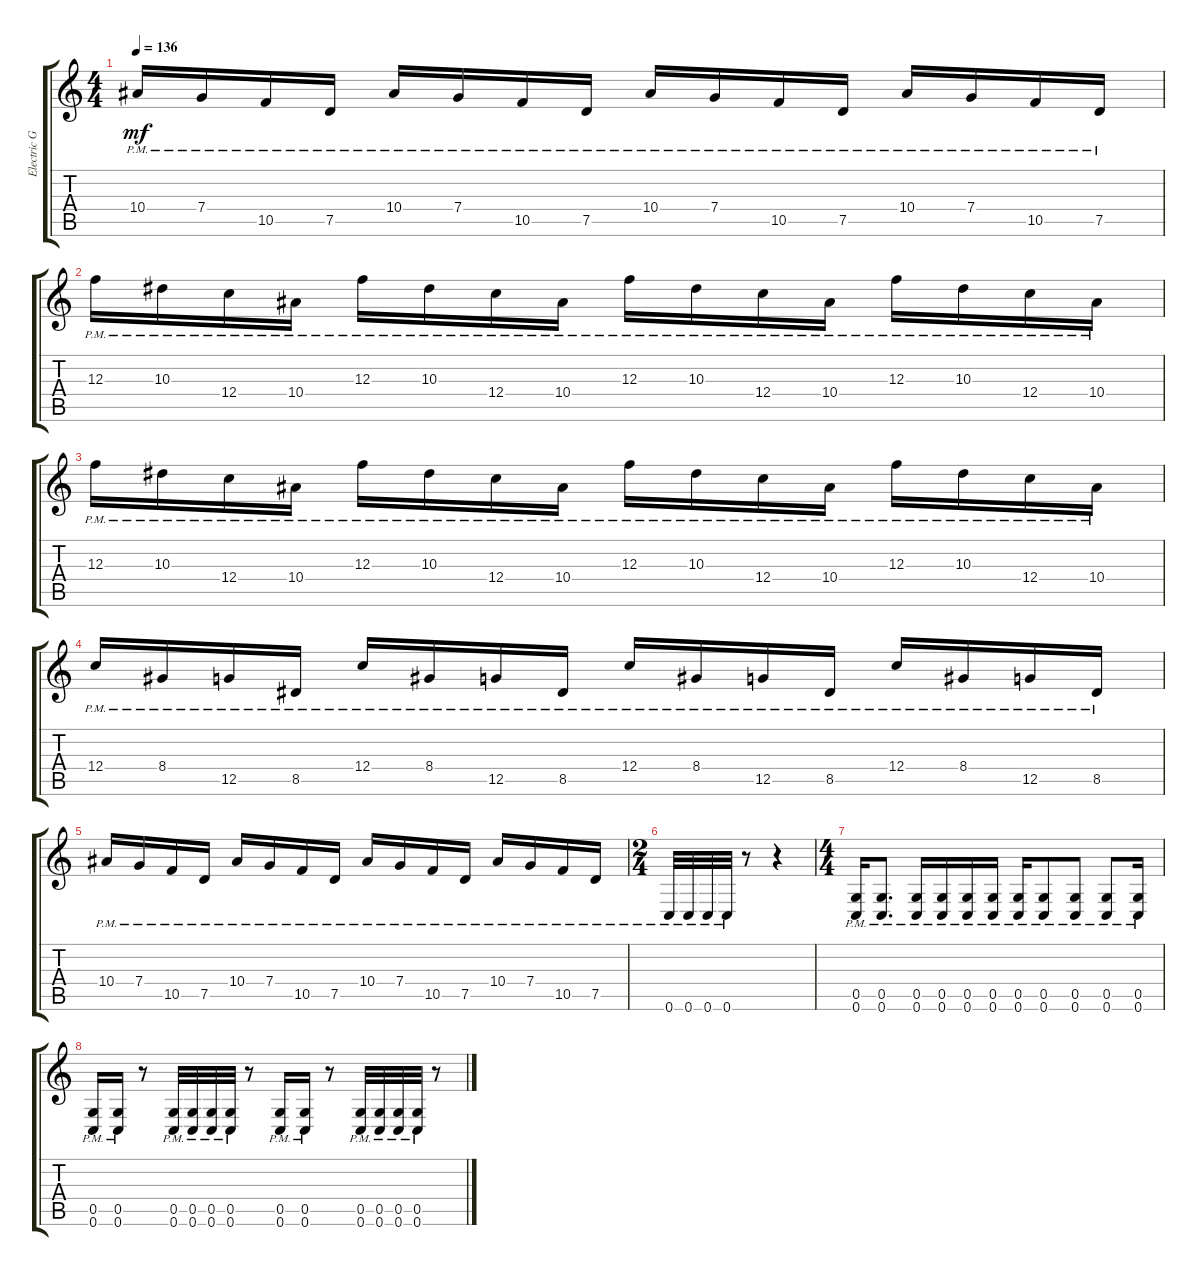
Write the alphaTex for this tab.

\track ("Electric Guitar" "Electric G") {instrument distortionguitar}
\staff {score tabs}
\tuning (D4 A3 F3 C3 G2 C2) {hide}
\ts (4 4)
\tempo 136
\clef g2
\ks c
10.4{pm}.16{dy mf} 7.4{pm}.16 10.5{pm}.16 7.5{pm}.16 10.4{pm}.16 7.4{pm}.16 10.5{pm}.16 7.5{pm}.16 10.4{pm}.16 7.4{pm}.16 10.5{pm}.16 7.5{pm}.16 10.4{pm}.16 7.4{pm}.16 10.5{pm}.16 7.5{pm}.16 |
12.3{pm}.16 10.3{pm}.16 12.4{pm}.16 10.4{pm}.16 12.3{pm}.16 10.3{pm}.16 12.4{pm}.16 10.4{pm}.16 12.3{pm}.16 10.3{pm}.16 12.4{pm}.16 10.4{pm}.16 12.3{pm}.16 10.3{pm}.16 12.4{pm}.16 10.4{pm}.16 |
12.3{pm}.16 10.3{pm}.16 12.4{pm}.16 10.4{pm}.16 12.3{pm}.16 10.3{pm}.16 12.4{pm}.16 10.4{pm}.16 12.3{pm}.16 10.3{pm}.16 12.4{pm}.16 10.4{pm}.16 12.3{pm}.16 10.3{pm}.16 12.4{pm}.16 10.4{pm}.16 |
12.4{pm}.16 8.4{pm}.16 12.5{pm}.16 8.5{pm}.16 12.4{pm}.16 8.4{pm}.16 12.5{pm}.16 8.5{pm}.16 12.4{pm}.16 8.4{pm}.16 12.5{pm}.16 8.5{pm}.16 12.4{pm}.16 8.4{pm}.16 12.5{pm}.16 8.5{pm}.16 |
10.4{pm}.16 7.4{pm}.16 10.5{pm}.16 7.5{pm}.16 10.4{pm}.16 7.4{pm}.16 10.5{pm}.16 7.5{pm}.16 10.4{pm}.16 7.4{pm}.16 10.5{pm}.16 7.5{pm}.16 10.4{pm}.16 7.4{pm}.16 10.5{pm}.16 7.5{pm}.16 |
\ts (2 4)
0.6{pm}.32 0.6{pm}.32 0.6{pm}.32 0.6{pm}.32 r.8 r.4 |
\ts (4 4)
(0.5{pm} 0.6{pm}).16 (0.5{pm} 0.6{pm}).8{d} (0.5{pm} 0.6{pm}).16 (0.5{pm} 0.6{pm}).16 (0.5{pm} 0.6{pm}).16 (0.5{pm} 0.6{pm}).16 (0.5{pm} 0.6{pm}).16 (0.5{pm} 0.6{pm}).8 (0.5{pm} 0.6{pm}).8 (0.5{pm} 0.6{pm}).8 (0.5{pm} 0.6{pm}).16 |
(0.5{pm} 0.6{pm}).16 (0.5{pm} 0.6{pm}).16 r.8 (0.5{pm} 0.6{pm}).32 (0.5{pm} 0.6{pm}).32 (0.5{pm} 0.6{pm}).32 (0.5{pm} 0.6{pm}).32 r.8 (0.5{pm} 0.6{pm}).16 (0.5{pm} 0.6{pm}).16 r.8 (0.5{pm} 0.6{pm}).32 (0.5{pm} 0.6{pm}).32 (0.5{pm} 0.6{pm}).32 (0.5{pm} 0.6{pm}).32 r.8
